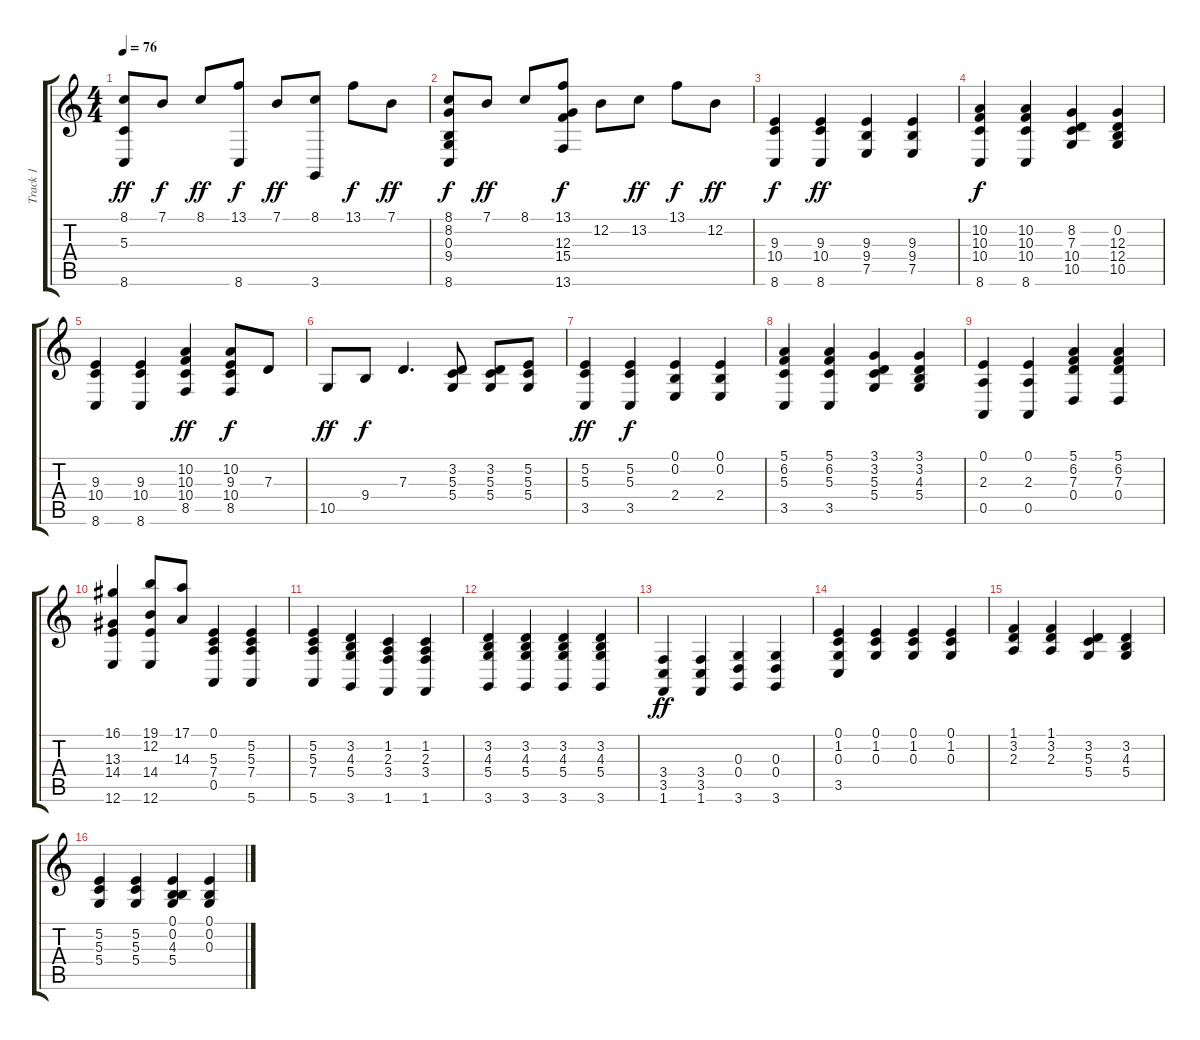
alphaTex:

\track ("Track 1" "Track 1") {instrument acousticgrandpiano}
\staff {score tabs}
\tuning (E4 B3 G3 D3 A2 E2) {hide}
\ts (4 4)
\tempo 76
\clef g2
\ks c
(8.1 5.3 8.6).8{dy ff} 7.1.8{dy f} 8.1.8{dy ff} (13.1 8.6).8{dy f} 7.1.8{dy ff} (8.1 3.6).8 13.1.8{dy f} 7.1.8{dy ff} |
(8.1 8.2 0.3 9.4 8.6).8{dy f} 7.1.8{dy ff} 8.1.8 (13.1 12.3 15.4 13.6).8{dy f} 12.2.8 13.2.8{dy ff} 13.1.8{dy f} 12.2.8{dy ff} |
(9.3 10.4 8.6).4{dy f} (9.3 10.4 8.6).4{dy ff} (9.3 9.4 7.5).4 (9.3 9.4 7.5).4 |
(10.2 10.3 10.4 8.6).4{dy f} (10.2 10.3 10.4 8.6).4 (8.2 7.3 10.4 10.5).4 (0.2 12.3 12.4 10.5).4 |
(9.3 10.4 8.6).4 (9.3 10.4 8.6).4 (10.2 10.3 10.4 8.5).4{dy ff} (10.2 9.3 10.4 8.5).8{dy f} 7.3.8 |
10.5.8{dy ff} 9.4.8{dy f} 7.3.4{d} (3.2 5.3 5.4).8 (3.2 5.3 5.4).8 (5.2 5.3 5.4).8 |
(5.2 5.3 3.5).4{dy ff} (5.2 5.3 3.5).4{dy f} (0.1 0.2 2.4).4 (0.1 0.2 2.4).4 |
(5.1 6.2 5.3 3.5).4 (5.1 6.2 5.3 3.5).4 (3.1 3.2 5.3 5.4).4 (3.1 3.2 4.3 5.4).4 |
(0.1 2.3 0.5).4 (0.1 2.3 0.5).4 (5.1 6.2 7.3 0.4).4 (5.1 6.2 7.3 0.4).4 |
(16.1 13.3 14.4 12.6).4 (19.1 12.2 14.4 12.6).8 (17.1 14.3).8 (0.1 5.3 7.4 0.5).4 (5.2 5.3 7.4 5.6).4 |
(5.2 5.3 7.4 5.6).4 (3.2 4.3 5.4 3.6).4 (1.2 2.3 3.4 1.6).4 (1.2 2.3 3.4 1.6).4 |
(3.2 4.3 5.4 3.6).4 (3.2 4.3 5.4 3.6).4 (3.2 4.3 5.4 3.6).4 (3.2 4.3 5.4 3.6).4 |
(3.4 3.5 1.6).4{dy ff} (3.4 3.5 1.6).4 (0.3 0.4 3.6).4 (0.3 0.4 3.6).4 |
(0.1 1.2 0.3 3.5).4 (0.1 1.2 0.3).4 (0.1 1.2 0.3).4 (0.1 1.2 0.3).4 |
(1.1 3.2 2.3).4 (1.1 3.2 2.3).4 (3.2 5.3 5.4).4 (3.2 4.3 5.4).4 |
(5.2 5.3 5.4).4 (5.2 5.3 5.4).4 (0.1 0.2 4.3 5.4).4 (0.1 0.2 0.3).4
